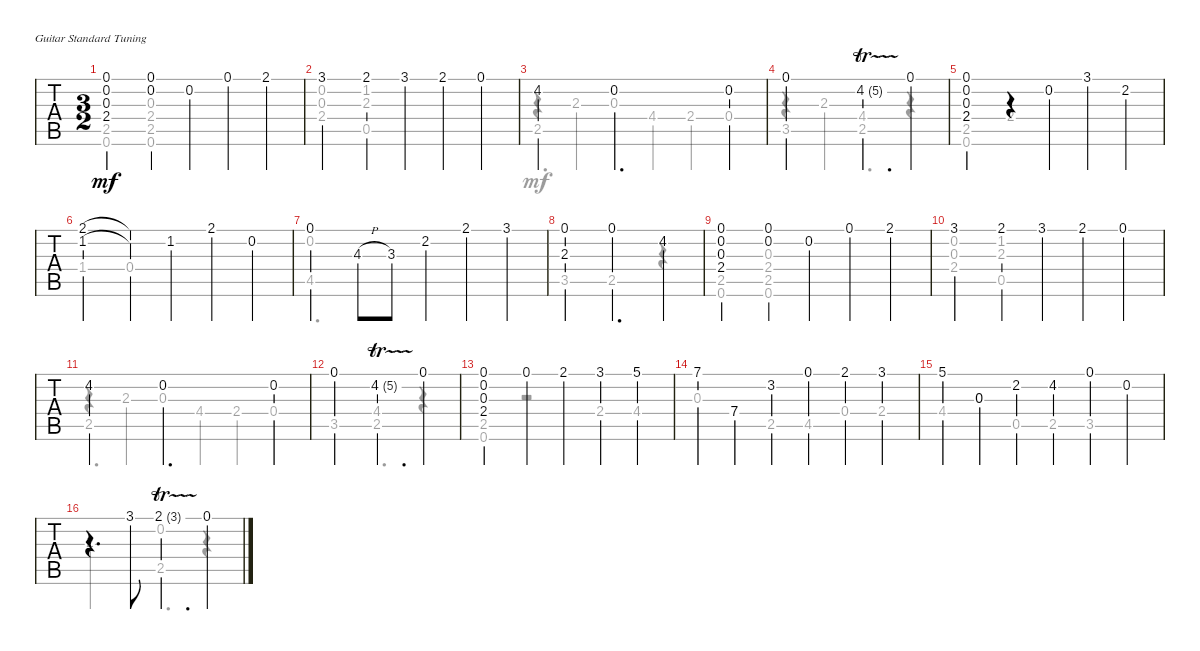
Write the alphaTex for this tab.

\bracketExtendMode groupsimilarinstruments
\singleTrackTrackNamePolicy hidden
\multiTrackTrackNamePolicy hidden
\firstSystemTrackNameOrientation horizontal
\otherSystemsTrackNameOrientation horizontal
\track ("Steel Guitar" "S-Gt") {instrument acousticguitarsteel}
\staff {tabs}
\tuning (E4 B3 G3 D3 A2 E2)
\voice
\ts (3 2)
\tempo (120 hide)
\clef g2
\ks g
(0.1 0.2 0.3 2.4).2{dy mf} (0.2 0.1).4 0.2.4 0.1.4 2.1.4 |
3.1.2 2.1.4 3.1.4 2.1.4 0.1.4 |
4.2.2 0.2.2{d} 0.2.4 |
0.1.2 4.2{tr (5 16)}.2{d} 0.1.4 |
(0.1 0.2 0.3 2.4).2 r.4 0.2.4 3.1.4 2.2.4 |
(2.1 1.2).2 (1.2{t} 2.1{t}).4 1.2.4 2.1.4 0.2.4 |
0.1.2 4.3{h}.8{legatoorigin} 3.3.8{legatoorigin} 2.2.4{legatoorigin} 2.1.4{legatoorigin} 3.1.4{legatoorigin} |
(0.1 2.3).2 0.1.2{d} 4.2.4 |
(0.1 0.2 0.3 2.4).2 (0.1 0.2).4 0.2.4 0.1.4 2.1.4 |
3.1.2 2.1.4 3.1.4 2.1.4 0.1.4 |
4.2.2 0.2.2{d} 0.2.4 |
0.1.2 4.2{tr (5 16)}.2{d} 0.1.4 |
(0.1 0.2 0.3 2.4).2 0.1.4 2.1.4 3.1.4 5.1.4 |
7.1.4 7.4.4 3.2.4 0.1.4 2.1.4 3.1.4 |
5.1.4 0.3.4 2.2.4 4.2.4 0.1.4 0.2.4 |
r.4{d} 3.1.8 2.1{tr (3 16)}.2{d} 0.1.4
\voice
\clef g2
\ottava regular
\simile none
\ks g
(0.6 2.5).2{dy mf} (2.5 0.6 2.4 0.3).1 |
(0.2 0.3 2.4).2 (1.2 2.3 0.5).1 |
r.4 2.3.4 0.3.4 4.4.4 2.4.4 0.4.4 |
r.4 2.3.4 (4.4 2.5).2{d} r.4 |
(2.4 2.5 0.6).2 2.4.1 |
1.4.2 0.4.1 |
4.5.1{d legatoorigin} |
3.5.2 2.5.2{d} r.4 |
(2.5 0.6).2 (0.6 2.5 2.4 0.3).1 |
(0.2 0.3 2.4).2 (1.2 2.3 0.5).1 |
r.4 2.3.4 0.3.4 4.4.4 2.4.4 0.4.4 |
3.5.2 (2.5 4.4).2{d} r.4 |
(2.5 0.6).2 r.2 2.4.4 4.4.4 |
0.3.4 7.4.4 2.5.4 4.5.4 0.4.4 2.4.4 |
4.4.4 0.3.4 0.5.4 2.5.4 3.5.2 |
2.3.2 (0.2 2.5).2{d} r.4
\voice
\clef g2
\ottava regular
\simile none
\ks g
|
|
2.5.1{d} |
3.5.2 |
|
|
0.2.2{legatoorigin} |
|
|
|
2.5.1{d} |
|
|
|
|
